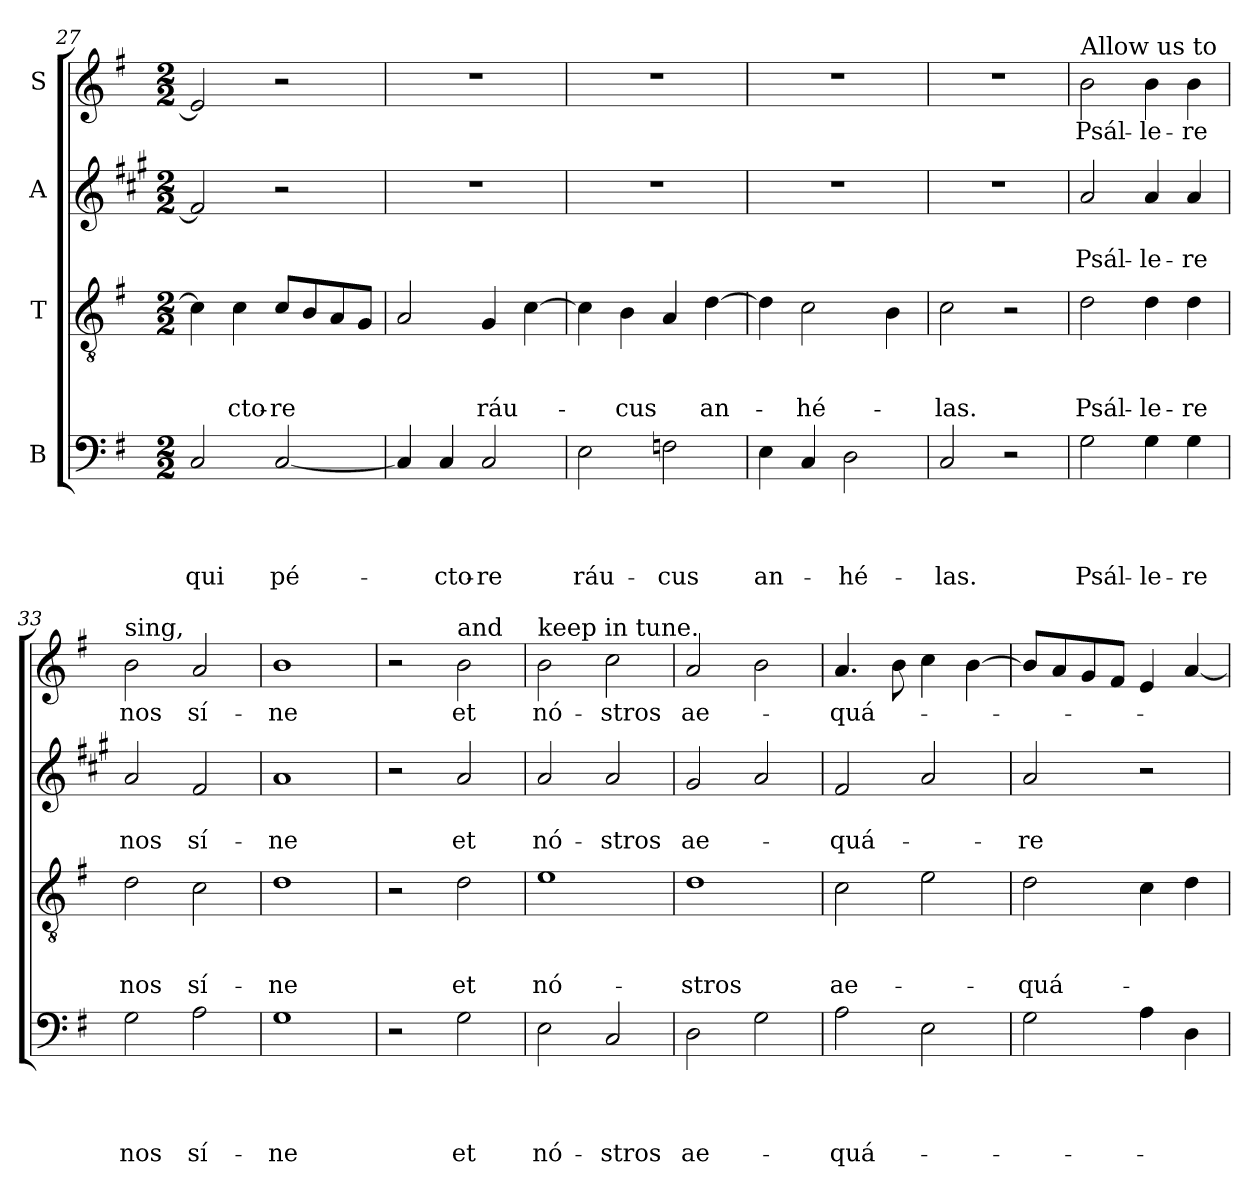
**kern	**text	**text	**text	**text	**kern	**text	**text	**text	**kern	**text	**text	**kern	**text
*part4	*part4	*part4	*part4	*part4	*part3	*part3	*part3	*part3	*part2	*part2	*part2	*part1	*part1
*staff4	*staff4	*staff4	*staff4	*staff4	*staff3	*staff3	*staff3	*staff3	*staff2	*staff2	*staff2	*staff1	*staff1
*I"B	*	*	*	*	*I"T	*	*	*	*I"A	*	*	*I"S	*
*clefF4	*	*	*	*	*clefGv2	*	*	*	*clefG2	*	*	*clefG2	*
*	*	*	*	*	*	*	*	*	*ITrd1c2	*	*	*	*
*k[f#]	*	*	*	*	*k[f#]	*	*	*	*k[f#]	*	*	*k[f#]	*
*G:	*	*	*	*	*G:	*	*	*	*G:	*	*	*G:	*
*M2/2	*	*	*	*	*M2/2	*	*	*	*M2/2	*	*	*M2/2	*
=27	=27	=27	=27	=27	=27	=27	=27	=27	=27	=27	=27	=27	=27
!	!	!	!	!LO:LY:b	!	!	!	!	!	!	!	!	!
2C/	.	.	.	qui	4c\]	.	.	.	2e/]	.	.	2e/]	.
!	!	!	!	!	!	!	!	!LO:LY:b	!	!	!	!	!
.	.	.	.	.	4c\	.	.	-cto-	.	.	.	.	.
!	!	!	!	!LO:LY:b	!	!	!	!LO:LY:b	!	!	!	!	!
[2C/	.	.	.	pé-	8c/L	.	.	-re	2r	.	.	2r	.
.	.	.	.	.	8B/	.	.	.	.	.	.	.	.
.	.	.	.	.	8A/	.	.	.	.	.	.	.	.
.	.	.	.	.	8G/J	.	.	.	.	.	.	.	.
!!LO:PB:g=z
=28	=28	=28	=28	=28	=28	=28	=28	=28	=28	=28	=28	=28	=28
4C/]	.	.	.	.	2A/	.	.	.	1r	.	.	1r	.
!	!	!	!	!LO:LY:b	!	!	!	!	!	!	!	!	!
4C/	.	.	.	-cto-	.	.	.	.	.	.	.	.	.
!	!	!	!	!LO:LY:b	!	!	!	!LO:LY:b	!	!	!	!	!
2C/	.	.	.	-re	4G/	.	.	ráu-	.	.	.	.	.
.	.	.	.	.	[4c\	.	.	.	.	.	.	.	.
=29	=29	=29	=29	=29	=29	=29	=29	=29	=29	=29	=29	=29	=29
!	!	!	!	!LO:LY:b	!	!	!	!	!	!	!	!	!
2E\	.	.	.	ráu-	4c\]	.	.	.	1r	.	.	1r	.
!	!	!	!	!	!	!	!	!LO:LY:b	!	!	!	!	!
.	.	.	.	.	4B\	.	.	-cus	.	.	.	.	.
!	!	!	!	!LO:LY:b	!	!	!	!	!	!	!	!	!
2Fn\	.	.	.	-cus	4A/	.	.	.	.	.	.	.	.
!	!	!	!	!	!	!	!	!LO:LY:b	!	!	!	!	!
.	.	.	.	.	[4d\	.	.	an-	.	.	.	.	.
=30	=30	=30	=30	=30	=30	=30	=30	=30	=30	=30	=30	=30	=30
!	!	!	!	!LO:LY:b	!	!	!	!	!	!	!	!	!
4E\	.	.	.	an-	4d\]	.	.	.	1r	.	.	1r	.
!	!	!	!	!	!	!	!	!LO:LY:b	!	!	!	!	!
4C/	.	.	.	.	2c\	.	.	-hé-	.	.	.	.	.
!	!	!	!	!LO:LY:b	!	!	!	!	!	!	!	!	!
2D\	.	.	.	-hé-	.	.	.	.	.	.	.	.	.
.	.	.	.	.	4B\	.	.	.	.	.	.	.	.
=31	=31	=31	=31	=31	=31	=31	=31	=31	=31	=31	=31	=31	=31
!	!	!	!	!LO:LY:b	!	!	!	!LO:LY:b	!	!	!	!	!
2C/	.	.	.	-las.	2c\	.	.	-las.	1r	.	.	1r	.
2r	.	.	.	.	2r	.	.	.	.	.	.	.	.
=32	=32	=32	=32	=32	=32	=32	=32	=32	=32	=32	=32	=32	=32
!	!	!	!	!	!	!	!	!	!	!	!	!LO:TX:a:t=Allow us to	!
!	!	!	!	!LO:LY:b	!	!	!	!LO:LY:b	!	!	!LO:LY:b	!	!LO:LY:b
2G\	.	.	.	Psál-	2d\	.	.	Psál-	2g/	.	Psál-	2b\	Psál-
!	!	!	!	!LO:LY:b	!	!	!	!LO:LY:b	!	!	!LO:LY:b	!	!LO:LY:b
4G\	.	.	.	-le-	4d\	.	.	-le-	4g/	.	-le-	4b\	-le-
!	!	!	!	!LO:LY:b	!	!	!	!LO:LY:b	!	!	!LO:LY:b	!	!LO:LY:b
4G\	.	.	.	-re	4d\	.	.	-re	4g/	.	-re	4b\	-re
=33	=33	=33	=33	=33	=33	=33	=33	=33	=33	=33	=33	=33	=33
!	!	!	!	!	!	!	!	!	!	!	!	!LO:TX:a:t=sing,	!
!	!	!	!	!LO:LY:b	!	!	!	!LO:LY:b	!	!	!LO:LY:b	!	!LO:LY:b
2G\	.	.	.	nos	2d\	.	.	nos	2g/	.	nos	2b\	nos
!	!	!	!	!LO:LY:b	!	!	!	!LO:LY:b	!	!	!LO:LY:b	!	!LO:LY:b
2A\	.	.	.	sí-	2c\	.	.	sí-	2e/	.	sí-	2a/	sí-
=34	=34	=34	=34	=34	=34	=34	=34	=34	=34	=34	=34	=34	=34
!	!	!	!	!LO:LY:b	!	!	!	!LO:LY:b	!	!	!LO:LY:b	!	!LO:LY:b
1G	.	.	.	-ne	1d	.	.	-ne	1g	.	-ne	1b	-ne
!!LO:LB:g=z
=35	=35	=35	=35	=35	=35	=35	=35	=35	=35	=35	=35	=35	=35
2r	.	.	.	.	2r	.	.	.	2r	.	.	2r	.
!	!	!	!	!	!	!	!	!	!	!	!	!LO:TX:a:t=and	!
!	!	!	!	!LO:LY:b	!	!	!	!LO:LY:b	!	!	!LO:LY:b	!	!LO:LY:b
2G\	.	.	.	et	2d\	.	.	et	2g/	.	et	2b\	et
=36	=36	=36	=36	=36	=36	=36	=36	=36	=36	=36	=36	=36	=36
!	!	!	!	!	!	!	!	!	!	!	!	!LO:TX:a:t=keep in tune.	!
!	!	!	!	!LO:LY:b	!	!	!	!LO:LY:b	!	!	!LO:LY:b	!	!LO:LY:b
2E\	.	.	.	nó-	1e	.	.	nó-	2g/	.	nó-	2b\	nó-
!	!	!	!	!LO:LY:b	!	!	!	!	!	!	!LO:LY:b	!	!LO:LY:b
2C/	.	.	.	-stros	.	.	.	.	2g/	.	-stros	2cc\	-stros
=37	=37	=37	=37	=37	=37	=37	=37	=37	=37	=37	=37	=37	=37
!	!	!	!	!LO:LY:b	!	!	!	!LO:LY:b	!	!	!LO:LY:b	!	!LO:LY:b
2D\	.	.	.	ae-	1d	.	.	-stros	2f#/	.	ae-	2a/	ae-
2G\	.	.	.	.	.	.	.	.	2g/	.	.	2b\	.
=38	=38	=38	=38	=38	=38	=38	=38	=38	=38	=38	=38	=38	=38
!	!	!	!	!LO:LY:b	!	!	!	!LO:LY:b	!	!	!LO:LY:b	!	!LO:LY:b
2A\	.	.	.	-quá-	2c\	.	.	ae-	2e/	.	-quá-	4.a/	-quá-
.	.	.	.	.	.	.	.	.	.	.	.	8b\	.
2E\	.	.	.	.	2e\	.	.	.	2g/	.	.	4cc\	.
.	.	.	.	.	.	.	.	.	.	.	.	[4b\	.
=39	=39	=39	=39	=39	=39	=39	=39	=39	=39	=39	=39	=39	=39
!	!	!	!	!	!	!	!	!LO:LY:b	!	!	!LO:LY:b	!	!
2G\	.	.	.	.	2d\	.	.	-quá-	2g/	.	-re	8b/L]	.
.	.	.	.	.	.	.	.	.	.	.	.	8a/	.
.	.	.	.	.	.	.	.	.	.	.	.	8g/	.
.	.	.	.	.	.	.	.	.	.	.	.	8f#/J	.
4A\	.	.	.	.	4c\	.	.	.	2r	.	.	4e/	.
4D\	.	.	.	.	4d\	.	.	.	.	.	.	[4a/	.
=	=	=	=	=	=	=	=	=	=	=	=	=	=
*-	*-	*-	*-	*-	*-	*-	*-	*-	*-	*-	*-	*-	*-
